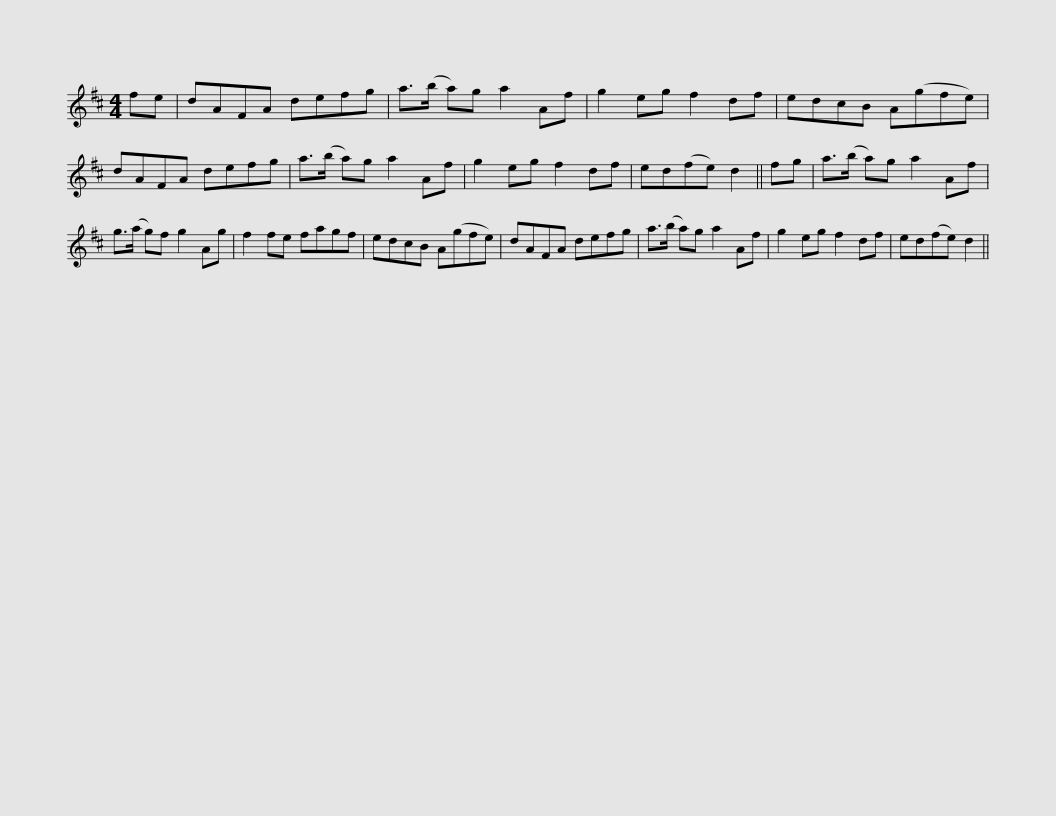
X:1
L:1/8
M:4/4
I:linebreak $
K:D
V:1 treble
V:1
 fe | dAFA defg | a>(b a)g a2 Af | g2 eg f2 df | edcB A(gfe) | %5
 dAFA defg |$ a>(b a)g a2 Af | g2 eg f2 df | ed(fe) d2 || fg | %10
 a>(b a)g a2 Af | g>(a g)f g2 Ag | f2 fe fagf |$ edcB A(gfe) | dAFA defg | %15
 a>(b a)g a2 Af | g2 eg f2 df | ed(fe) d2 || %18
